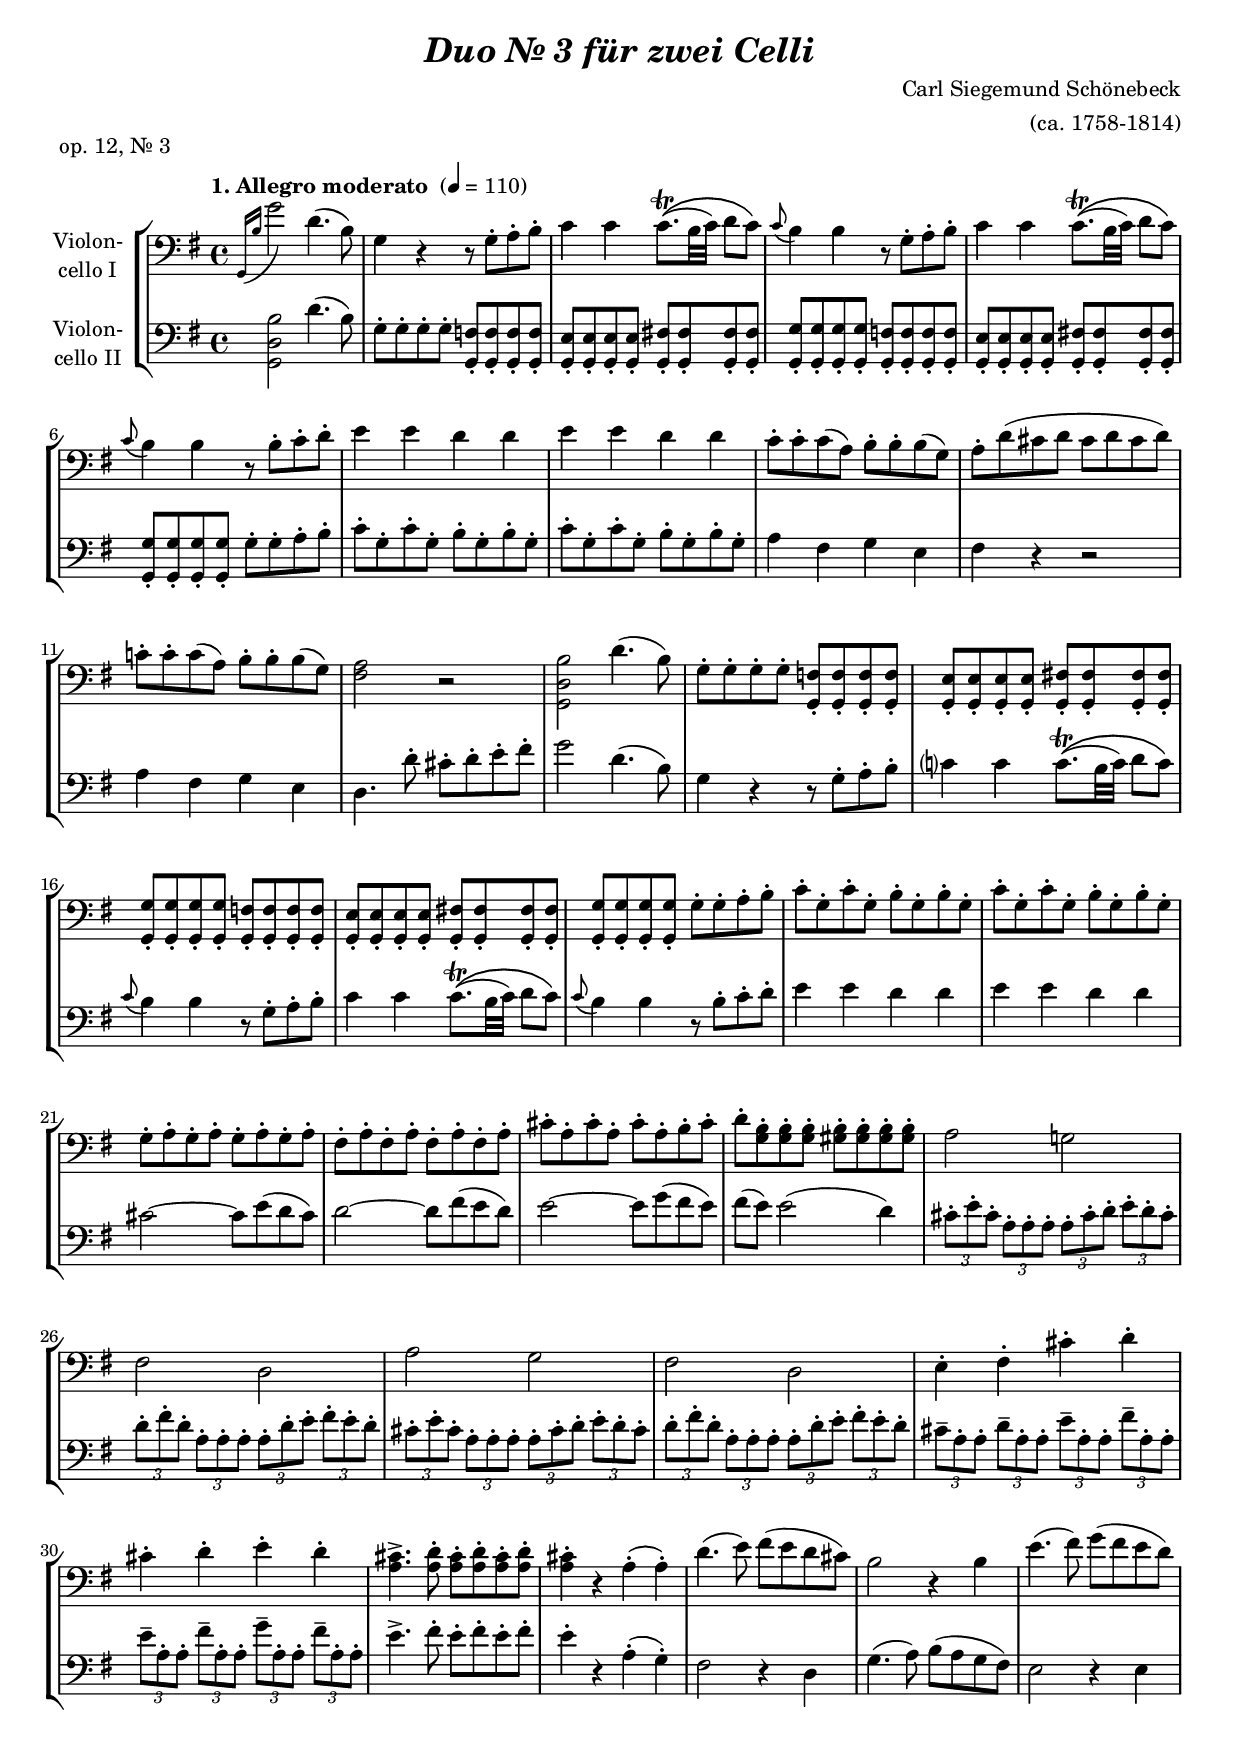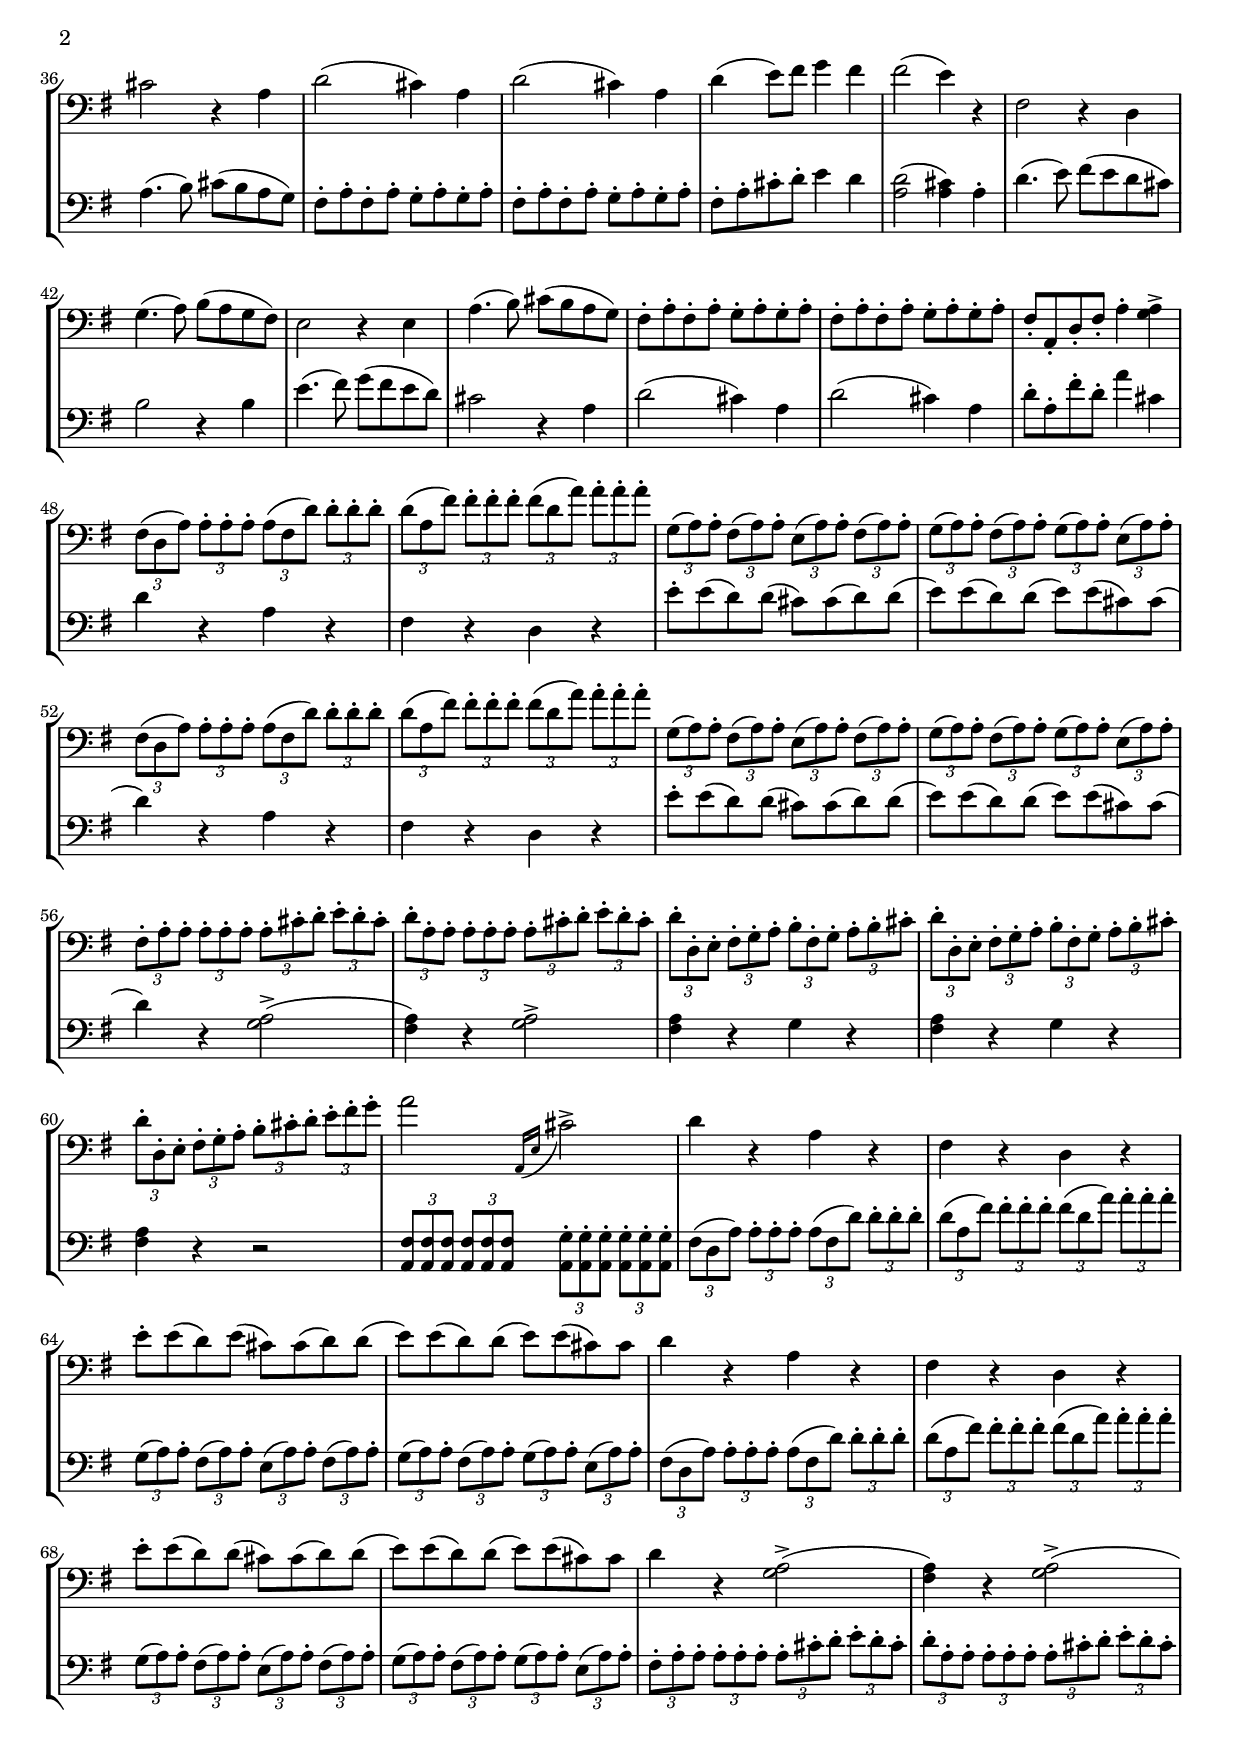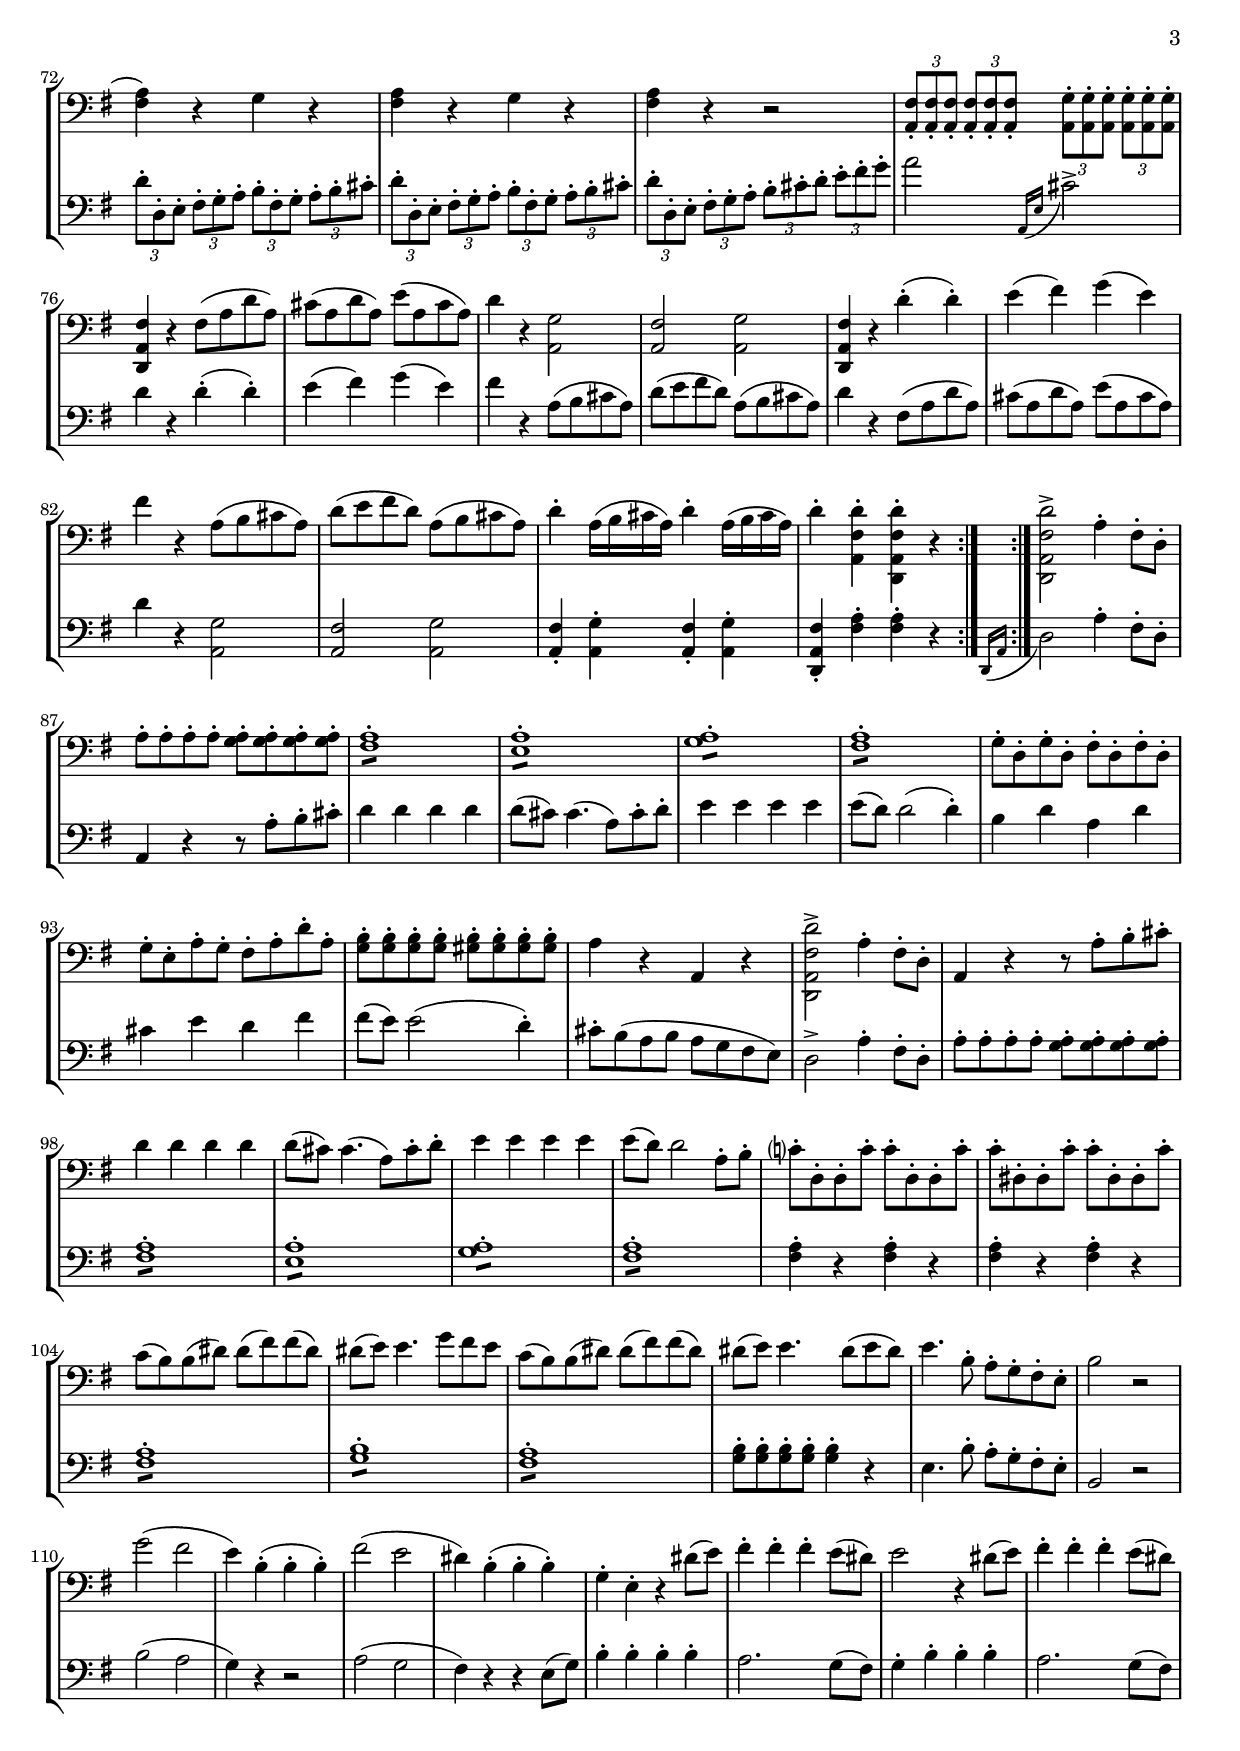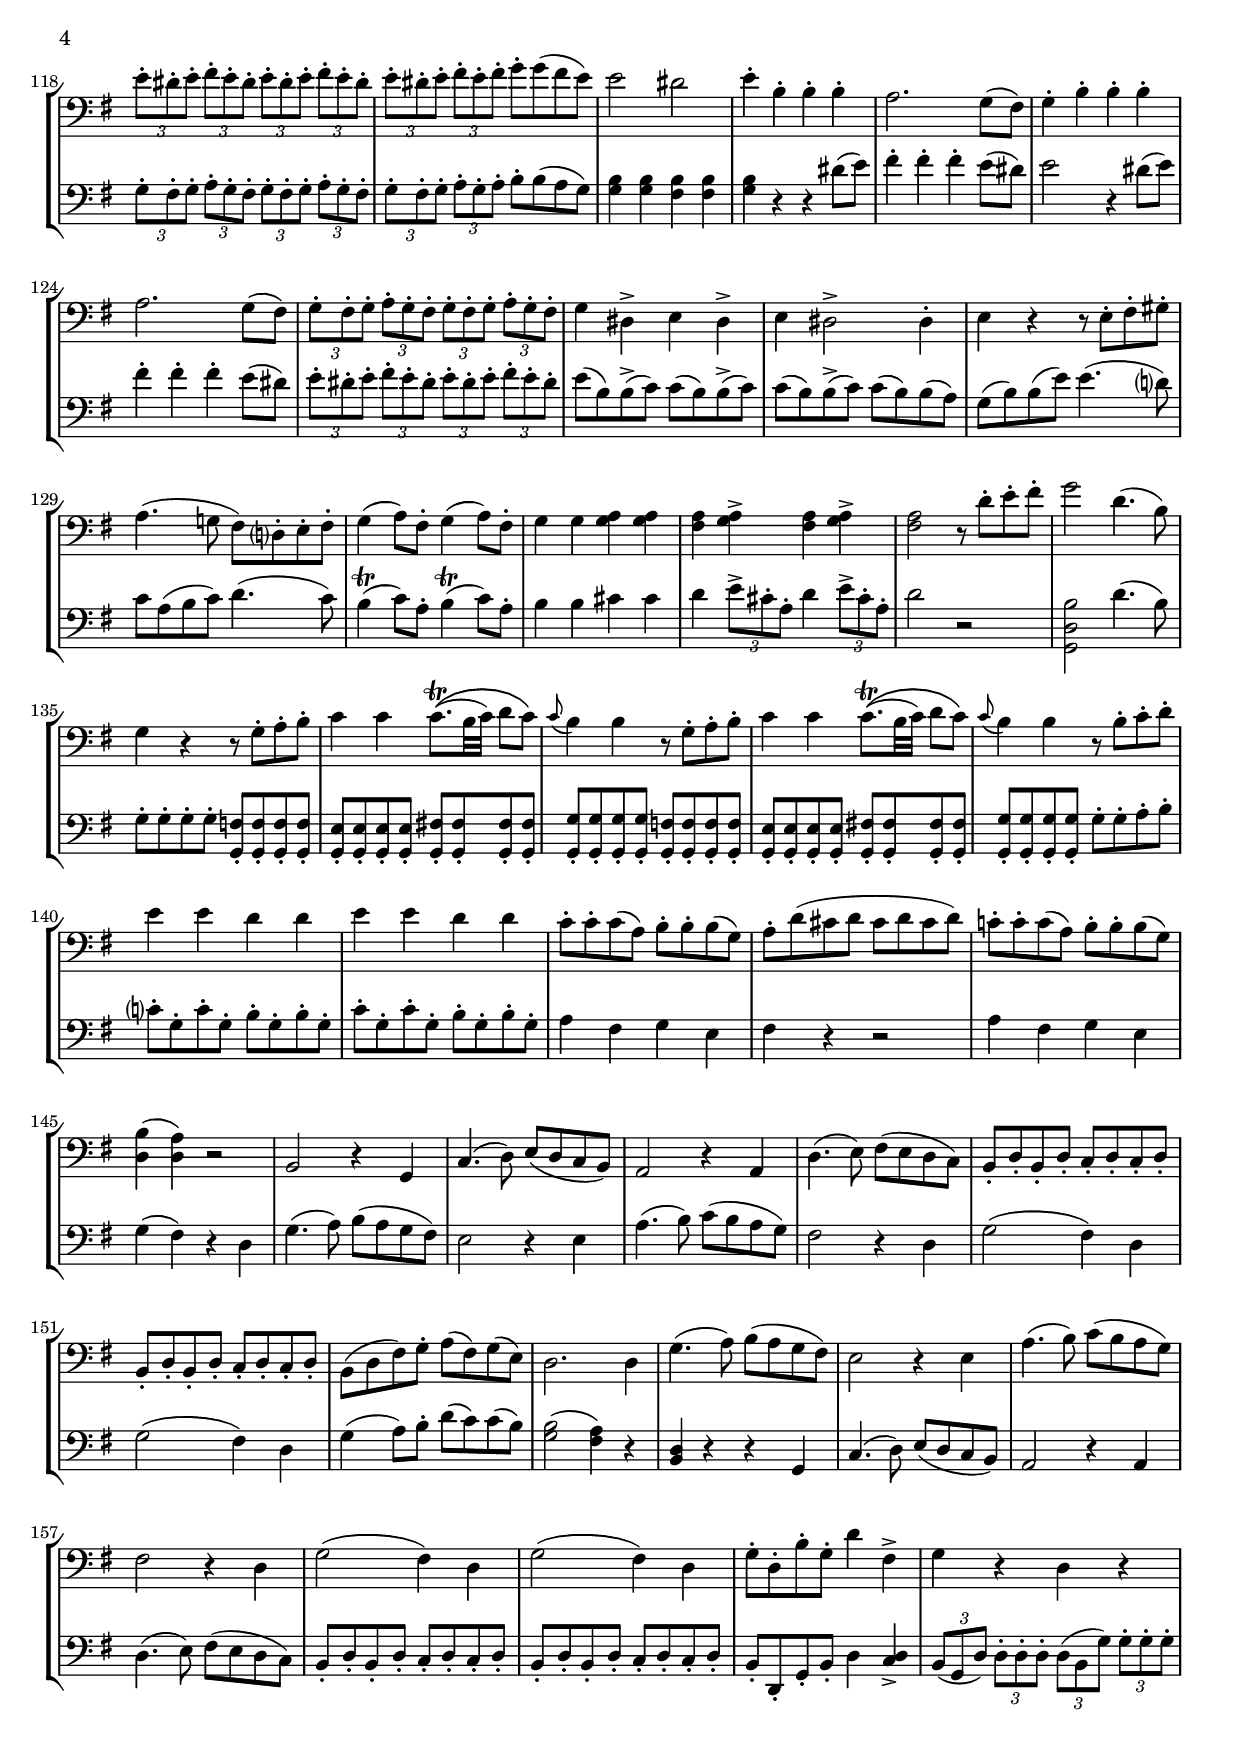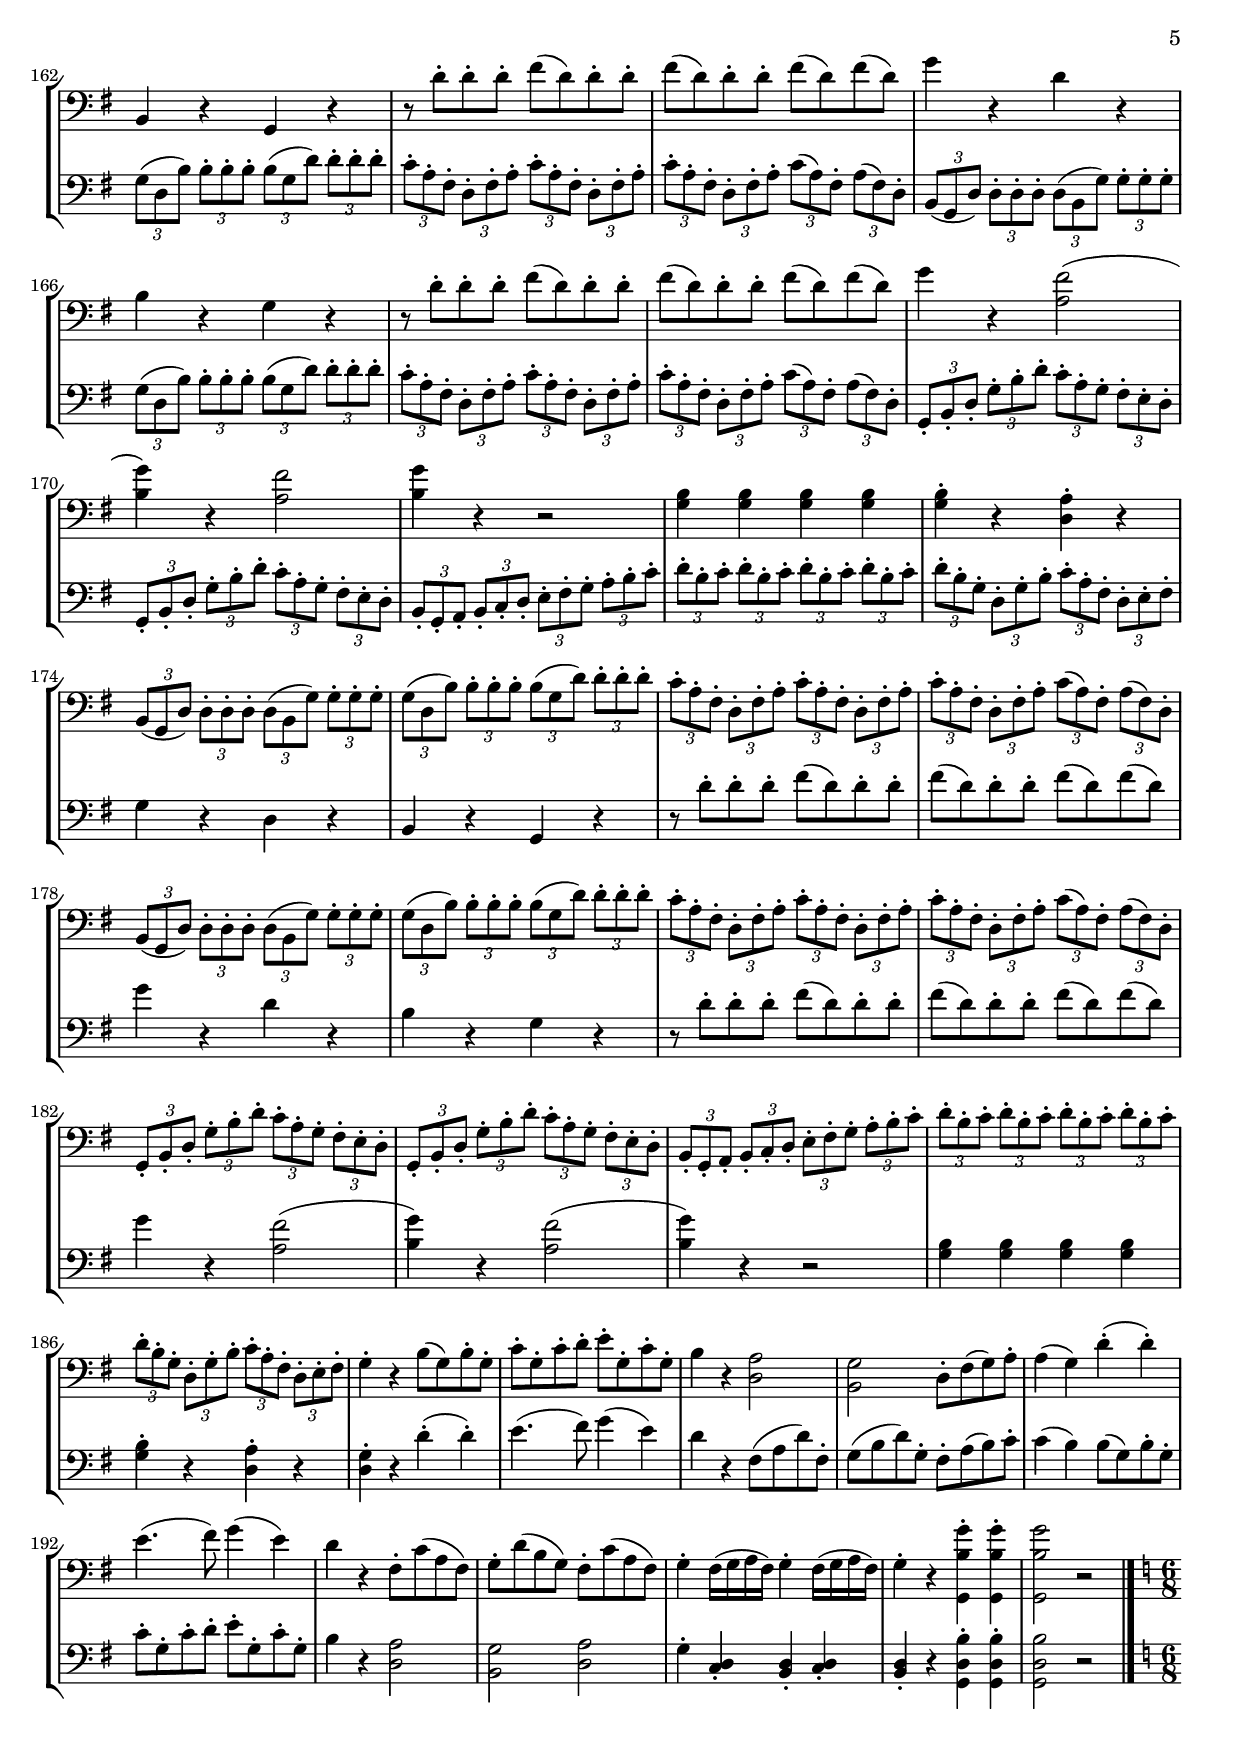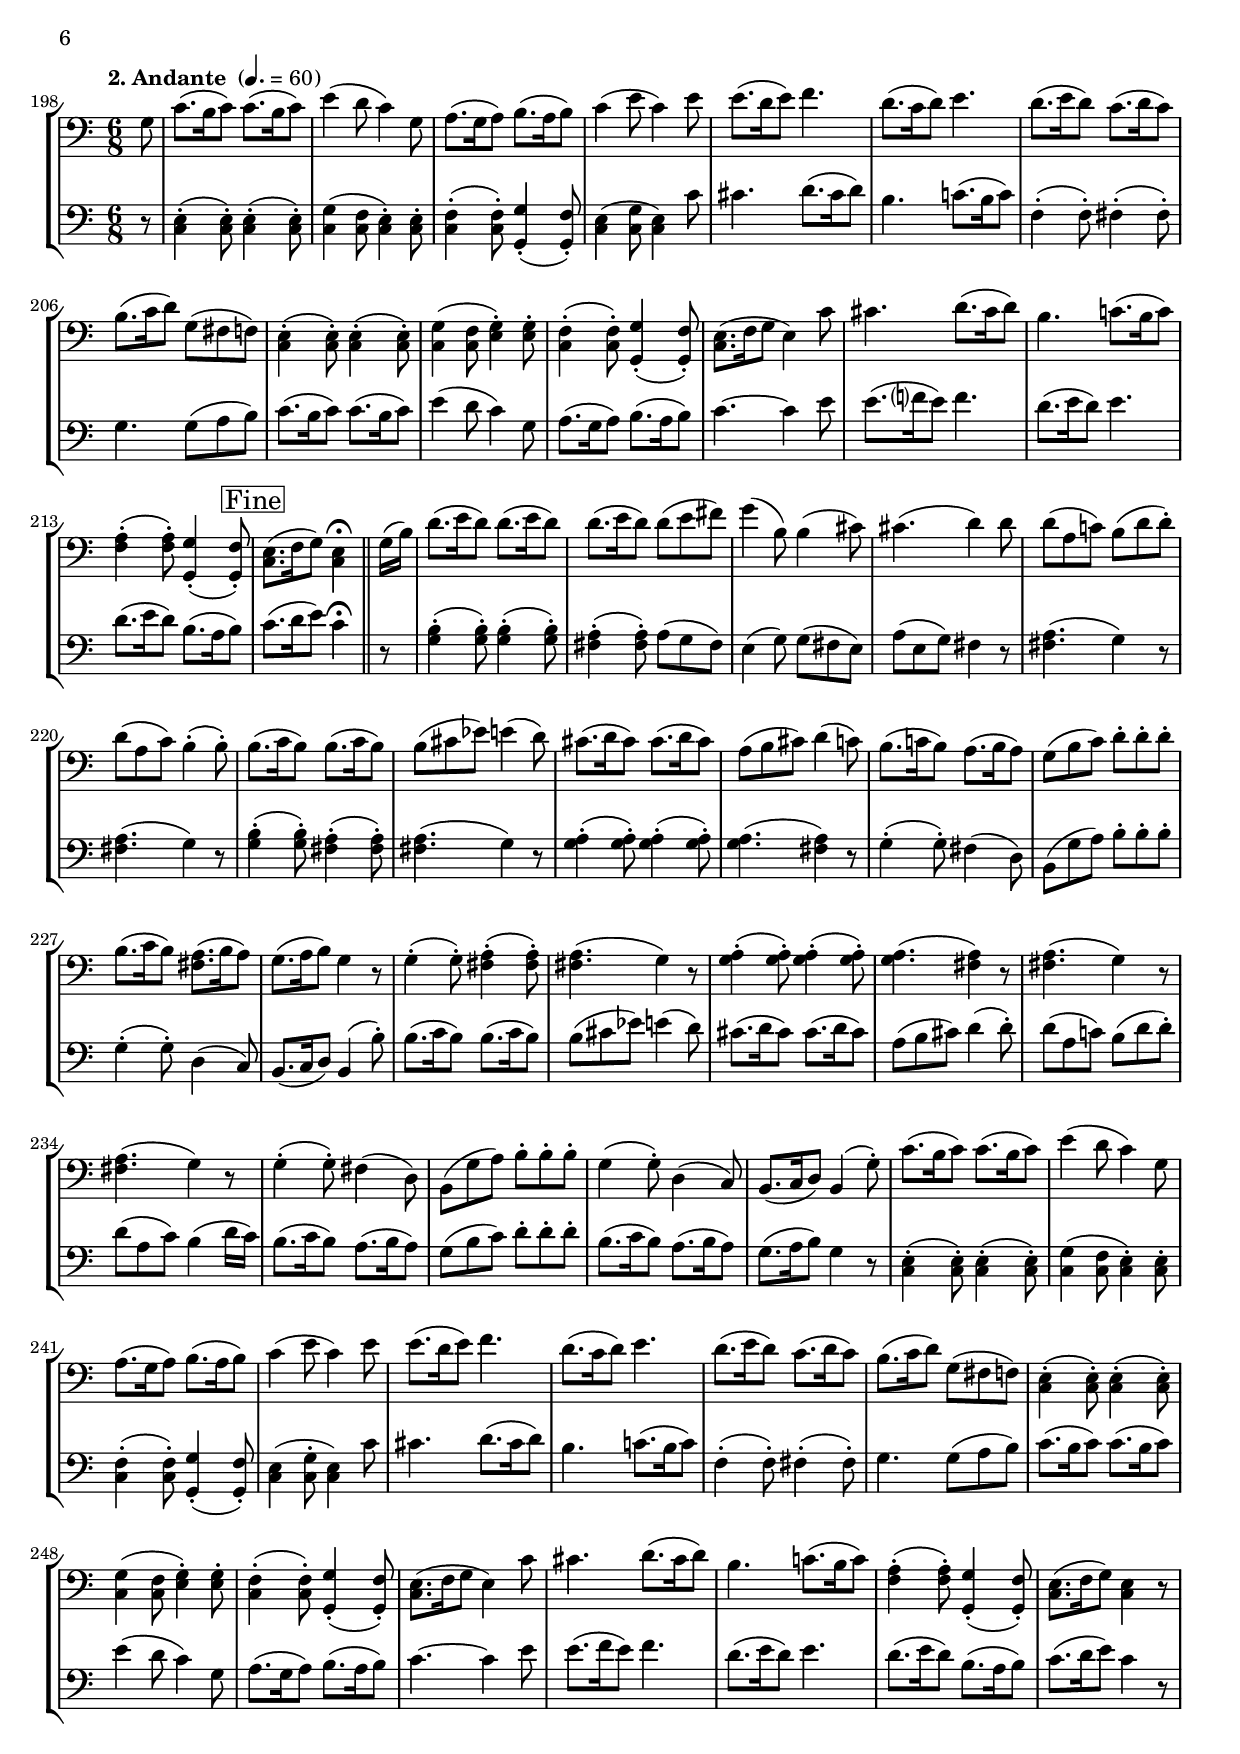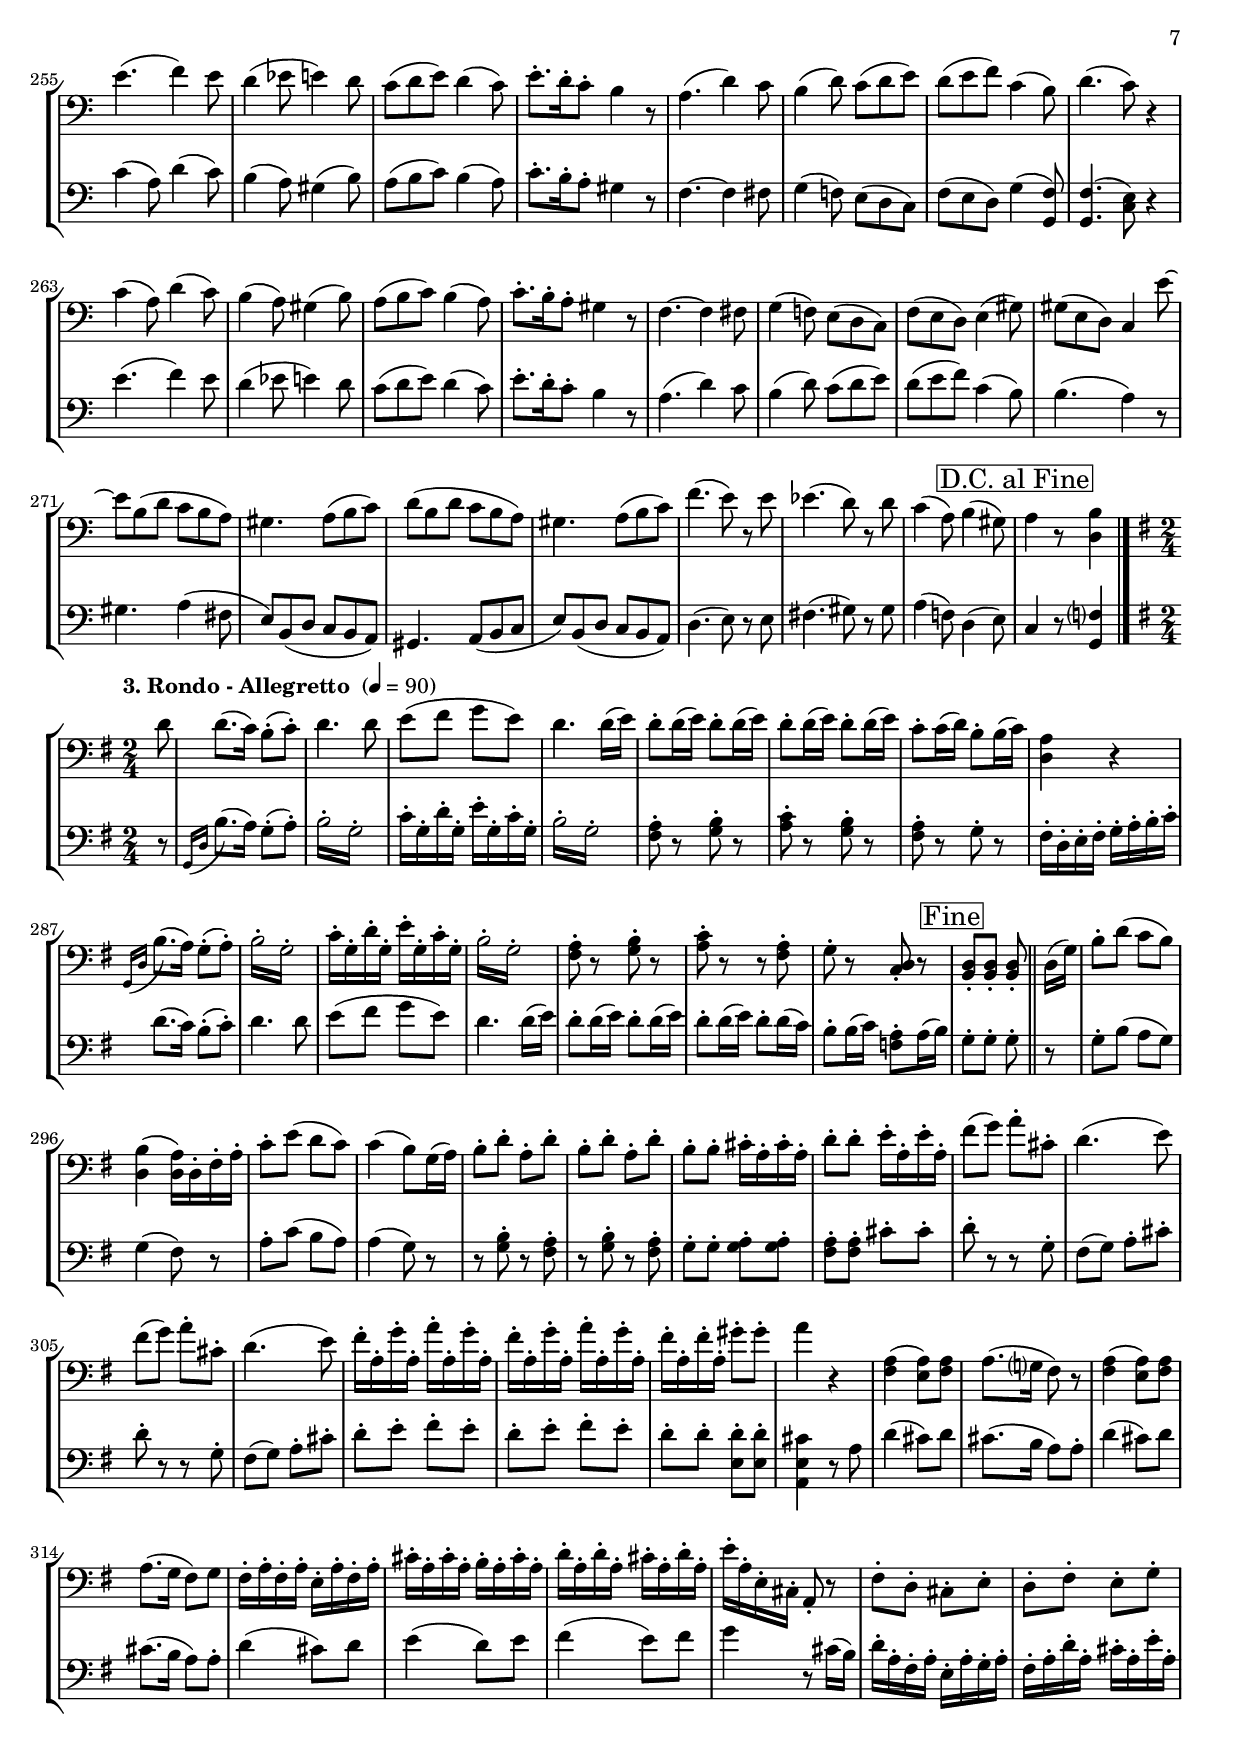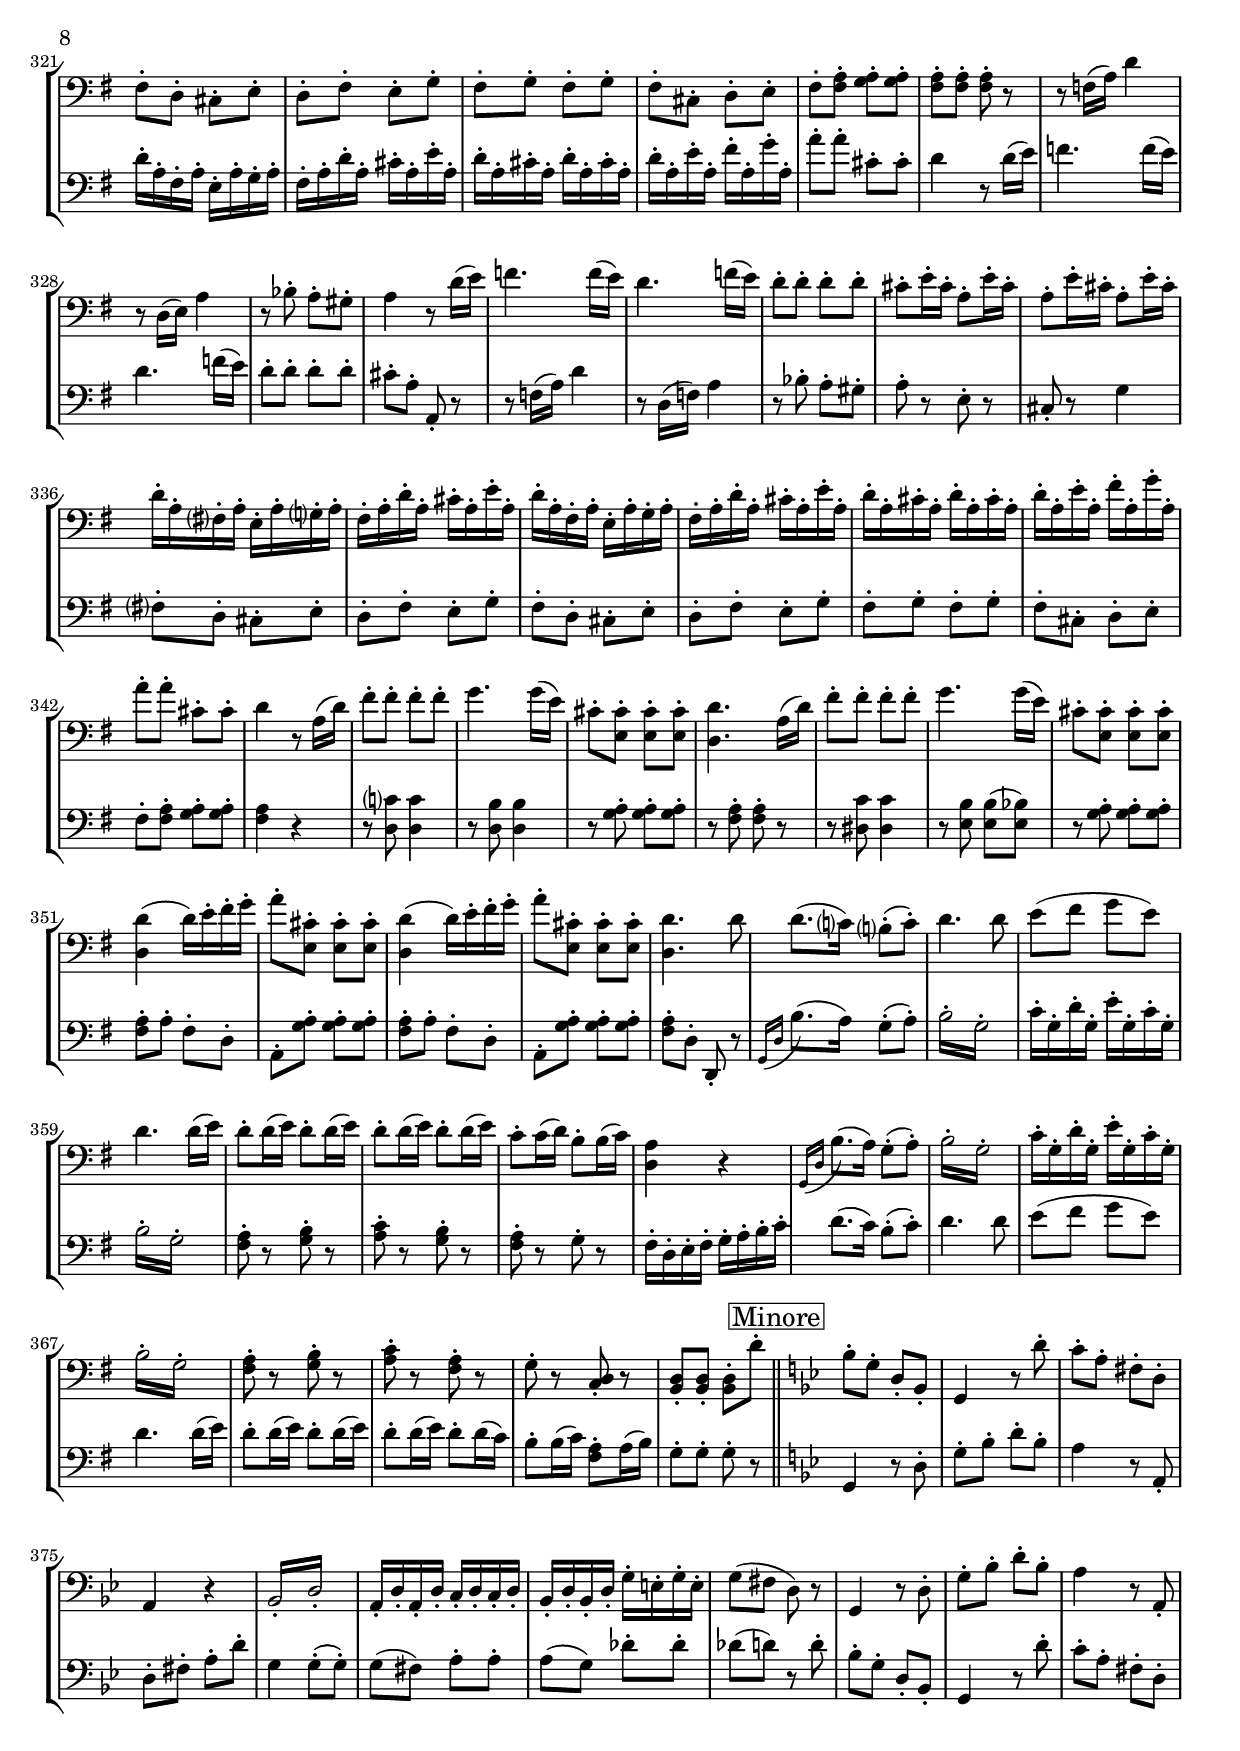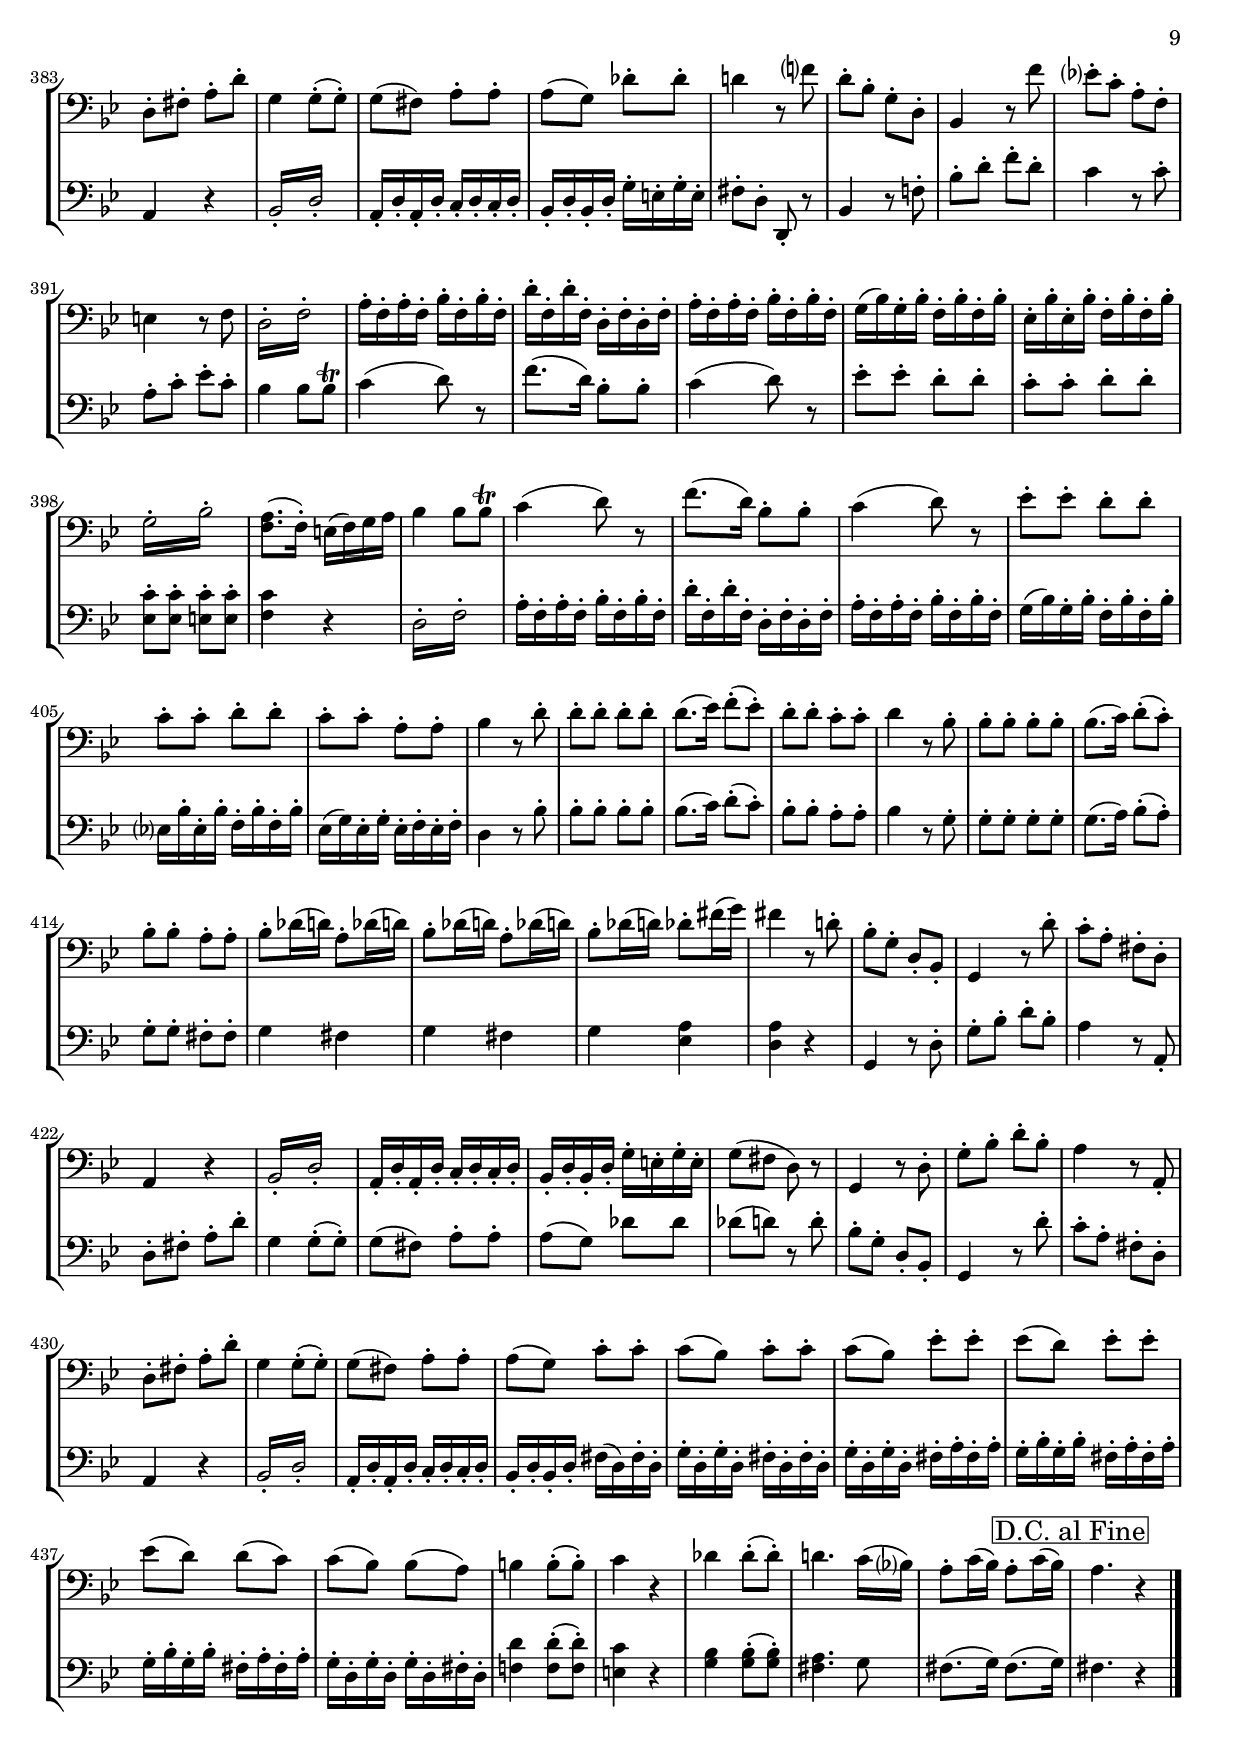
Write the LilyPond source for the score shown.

\version "2.18.2"
\include "deutsch.ly"
  
#(set-global-staff-size 18.7)

\header {
  title     = \markup \bold \italic "Duo Nr. 3 für zwei Celli"
  composer  = "Carl Siegemund Schönebeck"
  arranger  = "(ca. 1758-1814)"
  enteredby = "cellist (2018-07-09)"
  piece     = "op. 12, Nr. 3"
}

voiceconsts = {
  \key g \major
  \clef "bass"
 %\numericTimeSignature
  \compressFullBarRests
}

micl = "clarinet"
mifl = "flute"
miob = "oboe"
mifh = "french horn"
misx = "tenor sax"
mist = "string ensemble 1"
miba = "cello"

introa = {            \tempo "1. Allegro moderato "  4=110 \time 4/4 }
introb = { \pageBreak \tempo "2. Andante " 4.=60  \time 6/8 \key c \major \partial 8 }
introc = { \break     \tempo "3. Rondo - Allegretto " 4=90 \time 2/4 \key g \major \partial 8 }
minore = { \bar "||" \mark \markup \box "Minore" \key g \minor }

dcaf = \mark \markup \box "D.C. al Fine"
dolc = \markup \italic "dolce"
fine = \mark \markup \box "Fine"

va = \relative c {
  \voiceconsts
  
  \introa
  \repeat volta 2 {
    \appoggiatura { g16 h' } g'2 d4.( h8)
    g4 r r8 g-. a-. h-.
    c4 c c8.\((\trill h32 c) d8 c\)
    \appoggiatura c h4 h r8 g-. a-. h-.
    c4 c c8.\((\trill h32 c) d8 c\)
    \appoggiatura c h4 h r8 h-. c-. d-.
    e4 e d d
    
    e e d d
    c8-. c-. c( a) h-. h-. h( g)
    a-. d( cis d cis d cis d)
    c!-. c-. c( a) h-. h-. h( g)
    <fis a>2 r
    <g, d' h'> d''4.( h8)
    g-. g-. g-. g-. <g, f'>-. <g f'>-. <g f'>-. <g f'>-.

    <g e'>-. <g e'>-. <g e'>-. <g e'>-. <g fis'!>-. <g fis'>-. <g fis'>-. <g fis'>-.
    <g g'>-. <g g'>-. <g g'>-. <g g'>-. <g f'>-. <g f'>-. <g f'>-. <g f'>-.
    <g e'>-. <g e'>-. <g e'>-. <g e'>-. <g fis'!>-. <g fis'>-. <g fis'>-. <g fis'>-.
    <g g'>-. <g g'>-. <g g'>-. <g g'>-. g'-. g-. a-. h-.
    c-. g-. c-. g-. h-. g-. h-. g-.    
    c-. g-. c-. g-. h-. g-. h-. g-.
    
    g-. a-. g-. a-. g-. a-. g-. a-.
    fis-. a-. fis-. a-. fis-. a-. fis-. a-.
    cis-. a-. cis-. a-. cis-. a-. h-. cis-.
    d-. <g, h>-. <g h>-. <g h>-. <gis h>-. <gis h>-. <gis h>-. <gis h>-.
    a2 g!
    fis d
    a' g
    fis d

    e4-. fis-. cis'-. d-.
    cis-. d-. e-. d-.
    <a cis>4.-> <a d>8-. <a cis>-. <a d>-. <a cis>-. <a d>-.
    <a cis>4-. r a(-. a)-.
    d4.( e8) fis( e d cis)
    h2 r4 h
    e4.( fis8) g( fis e d)
    cis2 r4 a

    d2( cis4) a
    d2( cis4) a
    d( e8) fis g4 fis
    fis2( e4) r
    fis,2 r4 d
    g4.( a8) h( a g fis)
    e2 r4 e
    a4.( h8) cis( h a g)
    fis-. a-. fis-. a-. g-. a-. g-. a-.

    fis-. a-. fis-. a-. g-. a-. g-. a-.
    fis-. a,-. d-. fis-. a4-. <g a>->
    \tuplet 3/2 4 {
      fis8( d a') a-. a-. a-. a( fis d') d-. d-. d-.
      d( a fis') fis-. fis-. fis-. fis( d a') a-. a-. a-.

      g,( a) a-. fis( a) a-. e( a) a-. fis( a) a-.
      g( a) a-. fis( a) a-. g( a) a-. e( a) a-.
      fis( d a') a-. a-. a-. a( fis d') d-. d-. d-.
      d( a fis') fis-. fis-. fis-. fis( d a') a-. a-. a-.
      
      g,( a) a-. fis( a) a-. e( a) a-. fis( a) a-.
      g( a) a-. fis( a) a-. g( a) a-. e( a) a-.      
      fis-. a-. a-. a-. a-. a-. a-. cis-. d-. e-. d-. cis-.
      d-. a-. a-. a-. a-. a-. a-. cis-. d-. e-. d-. cis-.

      d-. d,-. e-. fis-. g-. a-. h-. fis-. g-. a-. h-. cis-.
      d-. d,-. e-. fis-. g-. a-. h-. fis-. g-. a-. h-. cis-.
      d-. d,-. e-. fis-. g-. a-. h-. cis-. d-. e-. fis-. g-.
    }
    \grace s8 a2 \appoggiatura { a,,16 e' } cis'2->
    d4 r a r

    fis r d r
    e'8-. e( d) e( cis) cis( d) d(
    e) e( d) d( e) e( cis) cis
    d4 r a r
    fis r d r
    e'8-. e( d) d( cis) cis( d) d(

    e) e( d) d( e) e( cis) cis
    d4 r <g, a>2(->
    <fis a>4) r <g a>2(->
    <fis a>4) r g r
    <fis a> r g r
    <fis a> r r2
    \tuplet 3/2 4 {
      <a, fis'>8-. <a fis'>-. <a fis'>-. <a fis'>-. <a fis'>-. <a fis'>-. <a g'>-. <a g'>-. <a g'>-. <a g'>-. <a g'>-. <a g'>-.
    }
    <d, a' fis'>4 r fis'8( a d a)

    cis( a d a) e'( a, cis a)
    d4 r <a, g'>2
    <a fis'> <a g'>
    <d, a' fis'>4 r d''(-. d)-.
    e( fis) g( e)
    fis r a,8( h cis a)
    d( e fis d) a( h cis a)

    d4-. a16( h cis a) d4-. a16( h cis a)
    d4-. <a, fis' d'>-. <d, a' fis' d'>-. r
  }
  <d a' fis' d'>2-> a''4-. fis8-. d-.
  a'-. a-. a-. a-. <g a>-. <g a>-. <g a>-. <g a>-.
  \repeat tremolo 8 { <fis a>-. }
  \repeat tremolo 8 { <e a>-. }
  
  \repeat tremolo 8 { <g a>-. }
  \repeat tremolo 8 { <fis a>-. }
  g-. d-. g-. d-. fis-. d-. fis-. d-.
  g-. e-. a-. g-. fis-. a-. d-. a-.
  <g h>-. <g h>-. <g h>-. <g h>-. <gis h>-. <gis h>-. <gis h>-. <gis h>-.
  a4 r a, r

  <d, a' fis' d'>2-> a''4-. fis8-. d-.
  a4 r r8 a'-. h-. cis-.
  d4 d d d
  d8( cis) cis4.( a8) cis-. d-.
  e4 e e e
  e8( d) d2 a8-. h-.
  c?-. d,-. d-. c'-. c-. d,-. d-. c'-.

  c-. dis,-. dis-. c'-. c-. dis,-. dis-. c'-.
  c( h) h( dis) dis( fis) fis( dis)
  dis( e) e4. g8 fis e
  c( h) h( dis) dis( fis) fis( dis)
  dis( e) e4. dis8( e dis)

  e4. h8-. a-. g-. fis-. e-.
  h'2 r
  g'( fis
  e4) h(-. h-. h)-.
  fis'2( e
  dis4) h(-. h-. h)-.
  g-. e-. r dis'8( e)
  fis4-. fis-. fis-. e8( dis)
  e2 r4 dis8( e)

  fis4-. fis-. fis-. e8( dis)
  \tuplet 3/2 4 {
    e-. dis-. e-. fis-. e-. dis-. e-. dis-. e-. fis-. e-. dis-.
    e-. dis-. e-. fis-. e-. fis-.
  } g-. g( fis e)
  e2 dis
  e4-. h-. h-. h-.
  a2. g8( fis)

  g4-. h-. h-. h-.
  a2. g8( fis)
  \tuplet 3/2 4 { g-. fis-. g-. a-. g-. fis-. g-. fis-. g-. a-. g-. fis-. }
  g4 dis-> e dis->
  e dis2-> dis4-.
  e r r8 e-. fis-. gis-.
  a4.( g!8 fis) d?-. e-. fis-.
  g4( a8) fis-. g4( a8) fis-.

  g4 g <g a> <g a>
  <fis a> <g a>-> <fis a> <g a>->
  <fis a>2 r8 d'-. e-. fis-.
  g2 d4.( h8)
  g4 r r8 g-. a-. h-.
  c4 c c8.\((\trill h32 c) d8 c\)
  \appoggiatura c h4 h r8 g-. a-. h-.

  c4 c c8.\((\trill h32 c) d8 c\)
  \appoggiatura c h4 h r8 h-. c-. d-.
  e4 e d d
  e e d d
  c8-. c-. c( a) h-. h-. h( g)
  a-. d( cis d cis d cis d)

  c!-. c-. c( a) h-. h-. h( g)
  <d h'>4( <d a'>) r2
  h r4 g
  c4.( d8) e( d c h)
  a2 r4 a
  d4.( e8) fis( e d c)
  h-. d-. h-. d-. c-. d-. c-. d-.
  h-. d-. h-. d-. c-. d-. c-. d-.

  h( d fis) g-. a( fis) g( e)
  d2. d4
  g4.( a8) h( a g fis)
  e2 r4 e
  a4.( h8) c( h a g)
  fis2 r4 d
  g2( fis4) d
  g2( fis4) d
  g8-. d-. h'-. g-. d'4 fis,->

  g r d r
  h r g r
  r8 d''-. d-. d-. fis( d) d-. d-.
  fis( d) d-. d-. fis( d) fis( d)
  g4 r d r
  h r g r
  r8 d'-. d-. d-. fis( d) d-. d-.
  
  fis( d) d-. d-. fis( d) fis( d)
  g4 r <a, fis'>2(
  <h g'>4) r <a fis'>2
  <h g'>4 r r2
  <g h>4 <g h> <g h> <g h>
  <g h>-. r <d a'>-. r
  \tuplet 3/2 4 {
    h8( g d') d-. d-. d-. d( h g') g-. g-. g-.

    g( d h') h-. h-. h-. h( g d') d-. d-. d-.
    c-. a-. fis-. d-. fis-. a-. c-. a-. fis-. d-. fis-. a-.
    c-. a-. fis-. d-. fis-. a-. c( a) fis-. a( fis) d-.
    h( g d') d-. d-. d-. d( h g') g-. g-. g-.

    g( d h') h-. h-. h-. h( g d') d-. d-. d-.
    c-. a-. fis-. d-. fis-. a-. c-. a-. fis-. d-. fis-. a-.
    c-. a-. fis-. d-. fis-. a-. c( a) fis-. a( fis) d-.
    g,-. h-. d-. g-. h-. d-. c-. a-. g-. fis-. e-. d-.

    g,-. h-. d-. g-. h-. d-. c-. a-. g-. fis-. e-. d-.
    h-. g-. a-. h-. c-. d-. e-. fis-. g-. a-. h-. c-.
    d-. h-. c-. d-. h-. c-. d-. h-. c-. d-. h-. c-.
    d-. h-. g-. d-. g-. h-. c-. a-. fis-. d-. e-. fis-.
  }

  g4-. r h8( g) h-. g-.
  c-. g-. c-. d-. e-. g,-. c-. g-.
  h4 r <d, a'>2
  <h g'> d8-. fis( g) a-.
  a4( g) d'(-. d)-.
  e4.( fis8) g4( e)
  d r fis,8-. c'( a fis)
  g-. d'( h g) fis-. c'( a fis)

  g4-. fis16( g a fis) g4-. fis16( g a fis)
  g4-. r <g, h' g'>-. <g h' g'>-.
  <g h' g'>2 r \bar "|."

  \introb
  g'8
  c8.( h16 c8) c8.( h16 c8)
  e4( d8 c4) g8
  a8.( g16 a8) h8.( a16 h8)
  c4( e8 c4) e8
  e8.( d16 e8) f4.
  d8.( c16 d8) e4.
  
  d8.( e16 d8) c8.( d16 c8)
  h8.( c16 d8) g,( fis f)
  <c e>4(-. <c e>8)-. <c e>4(-. <c e>8)-.
  <c g'>4( <c f>8 <e g>4)-. <e g>8-.
  <c f>4(-. <c f>8)-. <g g'>4(-. <g f'>8)-.
  <c e>8.( f16 g8 e4) c'8
  cis4. d8.( cis16 d8)  
  h4. c!8.( h16 c8)
  
  <f, a>4(-. <f a>8)-. <g, g'>4(-. <g f'>8)-. \fine
  <c e>8.( f16 g8) <c, e>4\fermata \bar "||"
  g'16( h)
  d8.( e16 d8)  d8.( e16 d8)
  d8.( e16 d8) d( e fis)
  g4( h,8) h4( cis8)
  cis4.( d4) d8
  d( a c!) h( d d)-.

  d( a c) h4(-. h8)-.
  h8.( c16 h8) h8.( c16 h8)
  h( cis es) e4( d8)
  cis8.( d16 cis8) cis8.( d16 cis8)
  a( h cis) d4( c8)
  h8.( c!16 h8) a8.( h16 a8)
  g( h c) d-. d-. d-.

  h8.( c16 h8) <fis a>8.( h16 a8)
  g8.( a16 h8) g4 r8
  g4(-. g8)-. <fis a>4(-. <fis a>8)-.
  <fis a>4.( g4) r8
  <g a>4(-. <g a>8)-. <g a>4(-. <g a>8)-.
  <g a>4.( <fis a>4) r8
  <fis a>4.( g4) r8
  <fis a>4.( g4) r8
  g4(-. g8)-. fis4( d8)

  h( g' a) h-. h-. h-.
  g4( g8)-. d4( c8)
  h8.( c16 d8) h4( g'8)-.
  c8.( h16 c8) c8.( h16 c8)
  e4( d8 c4) g8
  a8.( g16 a8) h8.( a16 h8)
  c4( e8 c4) e8
  e8.( d16 e8) f4.

  d8.( c16 d8) e4.
  d8.( e16 d8) c8.( d16 c8)
  h8.( c16 d8) g,( fis f)
  <c e>4(-. <c e>8)-. <c e>4(-. <c e>8)-.
  <c g'>4( <c f>8 <e g>4)-. <e g>8-.
  <c f>4(-. <c f>8)-. <g g'>4(-. <g f'>8)-.
  <c e>8.( f16 g8 e4) c'8
  cis4. d8.( cis16 d8)

  h4. c!8.( h16 c8)
  <f, a>4(-. <f a>8)-. <g, g'>4(-. <g f'>8)-.
  <c e>8.( f16 g8) <c, e>4 r8
  e'4.( f4) e8
  d4( es8 e4) d8
  c( d e) d4( c8)
  e8.-. d16-. c8-. h4 r8
  a4.( d4) c8

  h4( d8) c( d e)
  d( e f) c4( h8)
  d4.( c8) r4
  c( a8) d4( c8)
  h4( a8) gis4( h8)
  a( h c) h4( a8)
  c8.-. h16-. a8-. gis4 r8
  f4.~ f4 fis8

  g4( f!8) e( d c)
  f( e d) e4( gis8)
  gis( e d) c4 e'8~
  e h( d c h a)
  gis4. a8( h c)
  d( h d c h a)
  gis4. a8( h c)
  f4.( e8) r e
  es4.( d8) r d

  c4( a8) h4( gis8) \dcaf
  a4 r8 <d, h'>4 \bar "|."

  \introc
  d'8
  d8.( c16) h8(-. c)-.
  d4. d8
  e( fis g e)
  d4. d16( e)
  d8-. d16( e) d8-. d16( e)
  d8-. d16( e) d8-. d16( e)
  c8-. c16( d) h8-. h16( c)
  <d, a'>4 r
  
  \appoggiatura { g,16 d' } h'8.( a16) g8(-. a)-.
  \repeat tremolo 4 { h16-. g-. }
  c-. g-. d'-. g,-. e'-. g,-. c-. g-.
  \repeat tremolo 4 { h-. g-. }
  <fis a>8-. r <g h>-. r
  <a c>-. r r <fis a>-.
  g-. r <c, d>-. r \fine
  <h d>-. <h d>-. <h d>-. \bar "||"

  d16( g)
  h8-. d( c h)
  <d, h'>4( <d a'>16) d-. fis-. a-.
  c8-. e( d c)
  c4( h8) g16( a)
  h8-. d-. a-. d-.
  h-. d-. a-. d-.
  h-. h-. cis16-. a-. cis-. a-.
  d8-. d-. e16-. a,-. e'-. a,-.

  fis'8( g) a-. cis,-.
  d4.( e8)
  fis( g) a-. cis,-.
  d4.( e8)
  fis16-. a,-. g'-. a,-. a'-. a,-. g'-. a,-.
  fis'-. a,-. g'-. a,-. a'-. a,-. g'-. a,-.
  fis'-. a,-. fis'-. a,-. gis'8-. gis-.
  a4 r
  <fis, a>4( <e a>8) <fis a>

  a8.( g?16 fis8) r
  <fis a>4( <e a>8) <fis a>
  a8.( g16 fis8) g
  fis16-. a-. fis-. a-. e-. a-. fis-. a-.
  cis-. a-. cis-. a-. h-. a-. cis-. a-.
  d-. a-. d-. a-. cis-. a-. d-. a-.
  e'-. a,-. e-. cis-. a8-. r

  fis'-. d-. cis-. e-.
  d-. fis-. e-. g-.
  fis-. d-. cis-. e-.
  d-. fis-. e-. g-.
  fis-. g-. fis-. g-.
  fis-. cis-. d-. e-.
  fis-. <fis a>-. <g a>-. <g a>-.
  <fis a>-. <fis a>-. <fis a>-. r
  r f16( a) d4

  r8 d,16( e) a4
  r8 b-. a-. gis-.
  a4 r8 d16( e)
  f4. f16( e)
  d4. f16( e)
  d8-. d-. d-. d-.
  cis-. e16-. cis-. a8-. e'16-. cis-.
  a8-. e'16-. cis-. a8-. e'16-. cis-.

  d-. a-. fis?-. a-. e-. a-. g?-. a-.
  fis-. a-. d-. a-. cis-. a-. e'-. a,-.
  d-. a-. fis-. a-. e-. a-. g-. a-.
  fis-. a-. d-. a-. cis-. a-. e'-. a,-.
  d-. a-. cis-. a-. d-. a-. cis-. a-.
  d-. a-. e'-. a,-. fis'-. a,-. g'-. a,-.

  a'8-. a-. cis,-. cis-.
  d4 r8 a16( d)
  fis8-. fis-. fis-. fis-.
  g4. g16( e)
  cis8-. <e, cis'>-. <e cis'>-. <e cis'>-.
  <d d'>4. a'16( d)
  fis8-. fis-. fis-. fis-.
  g4. g16( e)
  cis8-. <e, cis'>-. <e cis'>-. <e cis'>-.

  <d d'>4( d'16) e-. fis-. g-.
  a8-. <e, cis'>-. <e cis'>-. <e cis'>-.
  <d d'>4( d'16) e-. fis-. g-.
  a8-. <e, cis'>-. <e cis'>-. <e cis'>-.
  <d d'>4. d'8
  d8.( c?16) h?8(-. c)-.
  d4. d8
  e( fis g e)

  d4. d16( e)
  d8-. d16( e) d8-. d16( e)
  d8-. d16( e) d8-. d16( e)
  c8-. c16( d) h8-. h16( c)
  <d, a'>4 r
  \appoggiatura { g,16 d' } h'8.( a16) g8(-. a)-.
  \repeat tremolo 4 { h16-. g-. }

  c-. g-. d'-. g,-. e'-. g,-. c-. g-.
  \repeat tremolo 4 { h-. g-. }
  <fis a>8-. r <g h>-. r
  <a c>-. r <fis a>-. r
  g-. r  <c, d>-. r
  <h d>-. <h d>-. <h d>-. d'-. \minore
  b-. g-. d-. b-.
  g4 r8 d''-.

  c-. a-. fis-. d-.
  a4 r
  \repeat tremolo 4 { b16-. d-. }
  a-. d-. a-. d-. c-. d-. c-. d-.
  b-. d-. b-. d-. g-. e-. g-. e-.
  g8( fis d) r
  g,4 r8 d'-.
  g-. b-. d-. b-.

  a4 r8 a,-.
  d-. fis-. a-. d-.
  g,4 g8(-. g)-.
  g( fis) a-. a-.
  a( g) des'-. des-.
  d!4 r8 f?
  d-. b-. g-. d-.
  b4 r8 f''
  es?-. c-. a-. f-.
  e4 r8 f

  \repeat tremolo 4 { d16-. f-. }
  a-. f-. a-. f-. b-. f-. b-. f-.
  d'-. f,-. d'-. f,-. d-. f-. d-. f-.
  a-. f-. a-. f-. b-. f-. b-. f-.
  g( b) g-. b-. f-. b-. f-. b-.
  es,-. b'-. es,-. b'-. f-. b-. f-. b-.

  \repeat tremolo 4 { g-. b-. }
  <f a>8.( f16)-. e( f) g a
  b4 b8 b\trill
  c4( d8) r
  f8.( d16) b8-. b-.
  c4( d8) r
  es-. es-. d-. d-.
  c-. c-. d-. d-.
  c-. c-. a-. a-.

  b4 r8 d-.
  d-. d-. d-. d-.
  d8.( es16) f8(-. es)-.
  d-. d-. c-. c-.
  d4 r8 b-.
  b-. b-. b-. b-.
  b8.( c16) d8(-. c)-.
  b-. b-. a-. a-.
  b-. des16( d) a8-. des16( d)

  b8-. des16( d) a8-. des16( d)
  b8-. des16( d) des8-. fis16( g)
  fis4 r8 d!-.
  b-. g-. d-. b-.
  g4 r8 d''-.
  c-. a-. fis-. d-.
  a4 r
  \repeat tremolo 4 { b16-. d-. }

  a-. d-. a-. d-. c-. d-. c-. d-.
  b-. d-. b-. d-. g-. e-. g-. e-.
  g8( fis d) r
  g,4 r8 d'-.
  g-. b-. d-. b-.
  a4 r8 a,-.
  d-. fis-. a-. d-.
  g,4 g8(-. g)-.
  g( fis) a-. a-.

  a( g) c-. c-.
  c( b) c-. c-.
  c( b) es-. es-.
  es(d) es-. es-.
  es( d) d( c)
  c( b) b( a)
  h4 h8(-. h)-.
  c4 r
  des des8(-. des)-.
  d!4. c16( b?)

  a8-. c16( b) a8-. c16( b) \dcaf
  a4. r4 \bar "|."
}

vb = \relative c {
  \voiceconsts
  
  \introa
  \repeat volta 2 {
    \grace s8 <g d' h'>2 d''4.( h8)
    g-. g-. g-. g-. <g, f'>-. <g f'>-. <g f'>-. <g f'>-.
    <g e'>-. <g e'>-. <g e'>-. <g e'>-. <g fis'!>-. <g fis'>-. <g fis'>-. <g fis'>-.
    <g g'>-. <g g'>-. <g g'>-. <g g'>-. <g f'>-. <g f'>-. <g f'>-. <g f'>-.
    <g e'>-. <g e'>-. <g e'>-. <g e'>-. <g fis'!>-. <g fis'>-. <g fis'>-. <g fis'>-.
    <g g'>-. <g g'>-. <g g'>-. <g g'>-. g'-. g-. a-. h-.
    
    c-. g-. c-. g-. h-. g-. h-. g-.
    c-. g-. c-. g-. h-. g-. h-. g-.
    a4 fis g e
    fis r r2
    a4 fis g e
    d4. d'8-. cis-. d-. e-. fis-.
    g2 d4.( h8)
    g4 r r8 g-. a-. h-.

    c?4 c c8.\((\trill h32 c) d8 c\)
    \appoggiatura c h4 h r8 g-. a-. h-.
    c4 c c8.\((\trill h32 c) d8 c\)
    \appoggiatura c h4 h r8 h-. c-. d-.
    e4 e d d
    e e d d
    cis2~ cis8 e( d cis)
    
    d2~ d8 fis( e d)
    e2~ e8 g( fis e)
    fis( e) e2( d4)
    \tuplet 3/2 4 {
      cis8-. e-. cis-. a-. a-. a-. a-. cis-. d-. e-. d-. cis-.
      d-. fis-. d-. a-. a-. a-. a-. d-. e-. fis-. e-. d-.

      cis-. e-. cis-. a-. a-. a-. a-. cis-. d-. e-. d-. cis-.
      d-. fis-. d-. a-. a-. a-. a-. d-. e-. fis-. e-. d-.
      cis-- a-. a-. d-- a-. a-. e'-- a,-. a-. fis'-- a,-. a-.
      e'-- a,-. a-. fis'-- a,-. a-. g'-- a,-. a-. fis'-- a,-. a-.
    }
    e'4.-> fis8-. e-. fis-. e-. fis-.
    e4-. r a,(-. g)-.
    fis2 r4 d
    g4.( a8) h( a g fis)
    e2 r4 e
    a4.( h8) cis( h a g)
    fis-. a-. fis-. a-. g-. a-. g-. a-.
    fis-. a-. fis-. a-. g-. a-. g-. a-.

    fis-. a-. cis-. d-. e4 d
    <a d>2( <a cis>4) a-.
    d4.( e8) fis( e d cis)
    h2 r4 h
    e4.( fis8) g( fis e d)
    cis2 r4 a
    d2( cis4) a
    d2( cis4) a

    d8-. a-. fis'-. d-. a'4 cis,
    d r a r
    fis r d r
    e'8-. e( d) d( cis) cis( d) d(
    e) e( d) d( e) e( cis) cis(
    d4) r a r
    fis r d r

    e'8-. e( d) d( cis) cis( d) d(
    e) e( d) d( e) e( cis) cis(
    d4) r <g, a>2(->
    <fis a>4) r <g a>2->
    <fis a>4 r g r
    <fis a> r g r
    <fis a> r r2

    \tuplet 3/2 4 {
      <a, fis'>8 <a fis'> <a fis'> <a fis'> <a fis'> <a fis'> <a g'>-. <a g'>-. <a g'>-. <a g'>-. <a g'>-. <a g'>-.
      fis'( d a') a-. a-. a-. a( fis d') d-. d-. d-.
      d( a fis') fis-. fis-. fis-. fis( d a') a-. a-. a-.
      g,( a) a-. fis( a) a-. e( a) a-. fis( a) a-.

      g( a) a-. fis( a) a-. g( a) a-. e( a) a-.
      fis( d a') a-. a-. a-. a( fis d') d-. d-. d-.
      d( a fis') fis-. fis-. fis-. fis( d a') a-. a-. a-.
      g,( a) a-. fis( a) a-. e( a) a-. fis( a) a-.

      g( a) a-. fis( a) a-. g( a) a-. e( a) a-.
      fis-. a-. a-. a-. a-. a-. a-. cis-. d-. e-. d-. cis-.
      d-. a-. a-. a-. a-. a-. a-. cis-. d-. e-. d-. cis-.
      d-. d,-. e-. fis-. g-. a-. h-. fis-. g-. a-. h-. cis-.

      d-. d,-. e-. fis-. g-. a-. h-. fis-. g-. a-. h-. cis-.
      d-. d,-. e-. fis-. g-. a-. h-. cis-. d-. e-. fis-. g-.
    }
    a2 \appoggiatura { a,,16 e' } cis'2->
    d4 r d(-. d)-.
    e( fis) g( e)
    fis r a,8( h cis a)

    d( e fis d) a( h cis a)
    d4 r fis,8( a d a)
    cis( a d a) e'( a, cis a)
    d4 r <a, g'>2
    <a fis'> <a g'>
    <a fis'>4-. <a g'>-. <a fis'>-. <a g'>-.
    <d, a' fis'>-. <fis' a>-. <fis a>-. r
  }
  \appoggiatura { d,16 a' } d2 a'4-. fis8-. d-.

  a4 r r8 a'-. h-. cis-.
  d4 d d d
  d8( cis) cis4.( a8) cis-. d-.
  e4 e e e
  e8( d) d2( d4)-.
  h d a d
  cis e d fis

  fis8( e) e2( d4)-.
  cis8-. h( a h a g fis e)
  d2-> a'4-. fis8-. d-.
  a'-. a-. a-. a-. <g a>-. <g a>-. <g a>-. <g a>-.
  \repeat tremolo 8 { <fis a>-. }
  \repeat tremolo 8 { <e a>-. }
  
  \repeat tremolo 8 { <g a>-. }
  \repeat tremolo 8 { <fis a>-. }
  <fis a>4-. r <fis a>-. r
  <fis a>-. r <fis a>-. r
  \repeat tremolo 8 { <fis a>8-. }
  \repeat tremolo 8 { <g h>-. }
  
  \repeat tremolo 8 { <fis a>-. }
  <g h>-. <g h>-. <g h>-. <g h>-. <g h>4-. r
  e4. h'8-. a-. g-. fis-. e-.
  h2 r
  h'( a
  g4) r r2
  a( g
  fis4) r r e8( g)
  h4-. h-. h-. h-.
  a2. g8( fis)

  g4-. h-. h-. h-.
  a2. g8( fis)
  \tuplet 3/2 4 {
    g-. fis-. g-. a-. g-. fis-. g-. fis-. g-. a-. g-. fis-.
    g-. fis-. g-. a-. g-. a-. }
  h-. h( a g)
  <g h>4 <g h> <fis h> <fis h>
  <g h> r r dis'8( e)
  fis4-. fis-. fis-. e8( dis)

  e2 r4 dis8( e)
  fis4-. fis-. fis-. e8( dis)
  \tuplet 3/2 4 { e-. dis-. e-. fis-. e-. dis-. e-. dis-. e-. fis-. e-. dis-. }
  e( h) h(-> c) c( h) h(-> c)
  c( h) h(-> c) c( h) h( a)

  g( h) h( e) e4.( d?8)
  c a( h c) d4.( c8)
  h4(\trill c8) a-. h4(\trill c8) a-.
  h4 h cis cis
  d \tuplet 3/2 4 { e8-> cis-. a-. } d4 \tuplet 3/2 4 { e8-> cis-. a-. }
  d2 r
  <g,, d' h'> d''4.( h8)

  g-. g-. g-. g-. <g, f'>-. <g f'>-. <g f'>-. <g f'>-.
  <g e'>-. <g e'>-. <g e'>-. <g e'>-. <g fis'!>-. <g fis'>-. <g fis'>-. <g fis'>-.
  <g g'>-. <g g'>-. <g g'>-. <g g'>-. <g f'>-. <g f'>-. <g f'>-. <g f'>-.
  <g e'>-. <g e'>-. <g e'>-. <g e'>-. <g fis'!>-. <g fis'>-. <g fis'>-. <g fis'>-.
  <g g'>-. <g g'>-. <g g'>-. <g g'>-. g'-. g-. a-. h-.
  c?-. g-. c-. g-. h-. g-. h-. g-.

  c-. g-. c-. g-. h-. g-. h-. g-.
  a4 fis g e
  fis r r2
  a4 fis g e
  g( fis) r d
  g4.( a8) h( a g fis)
  e2 r4 e
  a4.( h8) c( h a g)
  fis2 r4 d

  g2( fis4) d
  g2( fis4) d
  g( a8) h-. d( c) c( h)
  <g h>2( <fis a>4) r
  <h, d> r r g
  c4.( d8) e( d c h)
  a2 r4 a
  d4.( e8) fis( e d c)
  h-. d-. h-. d-. c-. d-. c-. d-.

  h-. d-. h-. d-. c-. d-. c-. d-.
  h-. d,-. g-. h-. d4 <c d>->
  \tuplet 3/2 4 {
    h8( g d') d-. d-. d-. d( h g') g-. g-. g-.
    g( d h') h-. h-. h-. h( g d') d-. d-. d-.
    c-. a-. fis-. d-. fis-. a-. c-. a-. fis-. d-. fis-. a-.

    c-. a-. fis-. d-. fis-. a-. c( a) fis-. a( fis) d-.
    h( g d') d-. d-. d-. d( h g') g-. g-. g-.
    g( d h') h-. h-. h-. h( g d') d-. d-. d-.
    c-. a-. fis-. d-. fis-. a-. c-. a-. fis-. d-. fis-. a-.
    
    c-. a-. fis-. d-. fis-. a-. c( a) fis-. a( fis) d-.
    g,-. h-. d-. g-. h-. d-. c-. a-. g-. fis-. e-. d-.
    g,-. h-. d-. g-. h-. d-. c-. a-. g-. fis-. e-. d-.
    h-. g-. a-. h-. c-. d-. e-. fis-. g-. a-. h-. c-.

    d-. h-. c-. d-. h-. c-. d-. h-. c-. d-. h-. c-.
    d-. h-. g-. d-. g-. h-. c-. a-. fis-. d-. e-. fis-.
  }
  g4 r d r
  h r g r
  r8 d''-. d-. d-. fis( d) d-. d-.

  fis( d) d-. d-. fis( d) fis( d)
  g4 r d r
  h r g r
  r8 d'-. d-. d-. fis( d) d-. d-.
  fis( d) d-. d-. fis( d) fis( d)
  g4 r <a, fis'>2(
  <h g'>4) r <a fis'>2(

  <h g'>4) r r2
  <g h>4 <g h> <g h> <g h>
  <g h>-. r <d a'>-. r
  <d g>-. r d'(-. d)-.
  e4.( fis8) g4( e)
  d r fis,8( a d) fis,-.
  g( h d) g,-. fis-. a( h) c-.
  c4( h) h8( g) h-. g-.

  c-. g-. c-. d-. e-. g,-. c-. g-.
  h4 r <d, a'>2
  <h g'> <d a'>
  g4-. <c, d>-. <h d>-. <c d>-.
  <h d>-. r <g d' h'>-. <g d' h'>-.
  <g d' h'>2 r \bar "|."

  \introb
  r8
  <c e>4(-. <c e>8)-. <c e>4(-. <c e>8)-.
  <c g'>4( <c f>8 <c e>4)-. <c e>8-.
  <c f>4(-. <c f>8)-. <g g'>4(-. <g f'>8)-.
  <c e>4( <c g'>8 <c e>4) c'8
  cis4. d8.( cis16 d8)
  h4. c!8.( h16 c8)
  f,4(-. f8)-. fis4(-. fis8)-.
  g4. g8( a h)
  
  c8.( h16 c8) c8.( h16 c8)
  e4( d8 c4) g8
  a8.( g16 a8) h8.( a16 h8)
  c4.~ c4 e8
  e8.( f?16 e8) f4.
  d8.( e16 d8) e4.
  d8.( e16 d8) h8.( a16 h8) \fine
  
  c8.( d16 e8) c4\fermata \bar "||"
  r8
  <g h>4(-. <g h>8)-. <g h>4(-. <g h>8)-.
  <fis a>4(-. <fis a>8)-. a( g fis)
  e4( g8) g( fis e)
  a( e g) fis4 r8
  <fis a>4.( g4) r8
  <fis a>4.( g4) r8
  <g h>4(-. <g h>8)-. <fis a>4(-. <fis a>8)-.
  <fis a>4.( g4) r8
  
  <g a>4(-. <g a>8)-. <g a>4(-. <g a>8)-.
  <g a>4.( <fis a>4) r8
  g4(-. g8)-. fis4( d8)
  h( g' a) h-. h-. h-.
  g4(-. g8)-. d4( c8)
  h8.( c16 d8) h4( h'8)-.
  h8.( c16 h8) h8.( c16 h8)
  h( cis es) e4( d8)

  cis8.( d16 cis8) cis8.( d16 cis8)
  a( h cis) d4( d8)-.
  d( a c!) h( d d)-.
  d( a c) h4( d16 c)
  h8.( c16 h8) a8.( h16 a8)
  g( h c) d-. d-. d-.

  h8.( c16 h8) a8.( h16 a8)
  g8.( a16 h8) g4 r8
  <c, e>4(-. <c e>8)-. <c e>4(-. <c e>8)-.
  <c g'>4( <c f>8 <c e>4)-. <c e>8-.
  <c f>4(-. <c f>8)-. <g g'>4(-. <g f'>8)-.
  <c e>4( <c g'>8-. <c e>4) c'8
  cis4. d8.( cis16 d8)
  h4. c!8.( h16 c8)
  f,4(-. f8)-. fis4(-. fis8)-.

  g4. g8( a h)
  c8.( h16 c8) c8.( h16 c8)
  e4( d8 c4) g8
  a8.( g16 a8) h8.( a16 h8)
  c4.~ c4 e8
  e8.( f16 e8) f4.
  d8.( e16 d8) e4.
  d8.( e16 d8) h8.( a16 h8)

  c8.( d16 e8) c4 r8
  c4( a8) d4( c8)
  h4( a8) gis4( h8)
  a( h c) h4( a8)
  c8.-. h16-. a8-. gis4 r8
  f4.~ f4 fis8
  g4( f!8) e( d c)
  f( e d) g4( <g, f'>8)
  <g f'>4.( <c e>8) r4

  e'4.( f4) e8
  d4( es8 e4) d8
  c( d e) d4( c8)
  e8.-. d16-. c8-. h4 r8
  a4.( d4) c8
  h4( d8) c( d e)
  d( e f) c4( h8)
  h4.( a4) r8

  gis4. a4( fis8
  e) h( d c h a)
  gis4. a8( h c
  e) h( d c h a)
  d4.( e8) r e
  fis4.( gis8) r gis
  a4( f!8) d4( e8) \dcaf
  c4 r8 <g f'?>4 \bar "|."

  \introc
  r8
  \appoggiatura { g16 d' } h'8.( a16) g8(-. a)-.
  \repeat tremolo 4 { h16-. g-. }
  c-. g-. d'-. g,-. e'-. g,-. c-. g-.
  \repeat tremolo 4 { h-. g-. }
  <fis a>8-. r <g h>-. r
  <a c>-. r <g h>-. r
  <fis a>-. r g-. r
  
  fis16-. d-. e-. fis-. g-. a-. h-. c-.
  d8.( c16) h8(-. c)-.
  d4. d8
  e( fis g e)
  d4. d16( e)
  d8-. d16( e) d8-. d16( e)
  d8-. d16( e) d8-. d16( c)
  h8-. h16( c) <f, a>8-. a16( h) \fine
  
  g8-. g-. g-. \bar "||"
  r8
  g-. h( a g)
  g4( fis8) r
  a-. c( h a)
  a4( g8) r
  r <g h>-. r <fis a>-.
  r <g h>-. r <fis a>-.
  g-. g-. <g a>-. <g a>-.
  <fis a>-. <fis a>-. cis'-. cis-.
  d-. r r g,-.

  fis( g) a-. cis-.
  d-. r r g,-.
  fis( g) a-. cis-.
  d-. e-. fis-. e-.
  d-. e-. fis-. e-.
  d-. d-. <e, d'>-. <e d'>-.
  <a, e' cis'>4 r8 a'
  d4( cis8) d
  cis8.( h16 a8) a-.

  d4( cis8) d
  cis8.( h16 a8) a-.
  d4( cis8) d
  e4( d8) e
  fis4( e8) fis
  g4 r8 cis,16( h)
  d-. a-. fis-. a-. e-. a-. g-. a-.
  fis-. a-. d-. a-. cis-. a-. e'-. a,-.

  d-. a-. fis-. a-. e-. a-. g-. a-.
  fis-. a-. d-. a-. cis-. a-. e'-. a,-.
  d-. a-. cis-. a-. d-. a-. cis-. a-.
  d-. a-. e'-. a,-. fis'-. a,-. g'-. a,-.
  a'8-. a-. cis,-. cis-.
  d4 r8 d16( e)
  f4. f16( e)

  d4. f16( e)
  d8-. d-. d-. d-.
  cis-. a-. a,-. r
  r f'16( a) d4
  r8 d,16( f) a4
  r8 b-. a-. gis-.
  a-. r e-. r
  cis-. r g'4
  fis?8-. d-. cis-. e-.

  d-. fis-. e-. g-.
  fis-. d-. cis-. e-.
  d-. fis-. e-. g-.
  fis-. g-. fis-. g-.
  fis-. cis-. d-. e-.
  fis-. <fis a>-. <g a>-. <g a>-.
  <fis a>4 r
  r8 <d c'?> <d c'>4
  r8 <d h'> <d h'>4
  r8 <g a>-. <g a>-. <g a>-.

  r <fis a>-. <fis a>-. r
  r <dis c'> <dis c'>4
  r8 <e h'> <e h'>( <e b'>)
  r <g a>-. <g a>-. <g a>-.
  <fis a>-. a-. fis-. d-.
  a-. <g' a>-. <g a>-. <g a>-.
  <fis a>-. a-. fis-. d-.
  a-. <g' a>-. <g a>-. <g a>-.
  <fis a>-. d-. d,-. r

  \appoggiatura { g16 d' } h'8.( a16) g8(-. a)-.
  \repeat tremolo 4 { h16-. g-. }
  c-. g-. d'-. g,-. e'-. g,-. c-. g-.
  \repeat tremolo 4 { h-. g-. }
  <fis a>8-. r <g h>-. r
  <a c>-. r <g h>-. r
  <fis a>-. r g-. r
  fis16-. d-. e-. fis-. g-. a-. h-. c-.

  d8.( c16) h8(-. c)-.
  d4. d8
  e( fis g e)
  d4. d16( e)
  d8-. d16( e) d8-. d16( e)
  d8-. d16( e) d8-. d16( c)
  h8-. h16( c) <fis, a>8-. a16( h)

  g8-. g-. g-. r \minore
  g,4 r8 d'-.
  g-. b-. d-. b-.
  a4 r8 a,-.
  d-. fis-. a-. d-.
  g,4 g8(-. g)-.
  g( fis) a-. a-.
  a( g) des'-. des-.
  des( d) r d-.
  b-. g-. d-. b-.

  g4 r8 d''-.
  c-. a-. fis-. d-.
  a4 r
  \repeat tremolo 4 { b16-. d-. }
  a-. d-. a-. d-. c-. d-. c-. d-.
  b-. d-. b-. d-. g-. e-. g-. e-.
  fis8-. d-. d,-. r
  b'4 r8 f'!-.

  b-. d-. f-. d-.
  c4 r8 c-.
  a-. c-. es-. c-.
  b4 b8 b\trill
  c4( d8) r
  f8.( d16) b8-. b-.
  c4( d8) r
  es-. es-. d-. d-.
  c-. c-. d-. d-.

  <es, c'>-. <es c'>-. <e c'>-. <e c'>-.
  <f c'>4 r
  \repeat tremolo 4 { d16-. f-. }
  a-. f-. a-. f-. b-. f-. b-. f-.
  d'-. f,-. d'-. f,-. d-. f-. d-. f-.
  a-. f-. a-. f-. b-. f-. b-. f-.
  g( b) g-. b-. f-. b-. f-. b-.

  es,? b'-. es,-. b'-. f-. b-. f-. b-.
  es,( g) es-. g-. es-. f-. es-. f-.
  d4 r8 b'-.
  b-. b-. b-. b-.
  b8.( c16) d8(-. c)-.
  b-. b-. a-. a-.
  b4 r8 g-.
  g-. g-. g-. g-.
  g8.( a16) b8(-. a)-.

  g-. g-. fis-. fis-.
  g4 fis
  g fis
  g <es a>
  <d a'> r
  g, r8 d'-.
  g-. b-. d-. b-.
  a4 r8 a,-.
  d-. fis-. a-. d-.
  g,4 g8(-. g)-.
  g( fis) a-. a-.

  a( g) des' des
  des( d) r d-.
  b-. g-. d-. b-.
  g4 r8 d''-.
  c-. a-. fis-. d-.
  a4 r
  \repeat tremolo 4 { b16-. d-. }
  a-. d-. a-. d-. c-. d-. c-. d-.

  b-. d-. b-. d-. fis( d) fis-. d-.
  g-. d-. g-. d-. fis-. d-. fis-. d-.
  g-. d-. g-. d-. fis-. a-. fis-. a-.
  g-. b-. g-. b-. fis-. a-. fis-. a-.
  g-. b-. g-. b-. fis-. a-. fis-. a-.

  g-. d-. g-. d-. g-. d-. fis-. d-.
  <f! d'>4 <f d'>8(-. <f d'>)-.
  <e c'>4 r
  <g b> <g b>8(-. <g b>)-.
  <fis a>4. g8
  fis8.( g16) fis8.( g16) \dcaf
  fis4. r4 \bar "|."
}


music = \new StaffGroup <<
      \new Staff {
	\set Staff.midiInstrument = \miba
	\set Staff.instrumentName = \markup \center-column { "Violon-" "cello I" }
	\transpose g g { \va }
      }

      \new Staff {
	\set Staff.midiInstrument = \miba
	\set Staff.instrumentName = \markup \center-column { "Violon-" "cello II" }
	\transpose g g { \vb }
      }
>>

\book {
  \score {
    \music
    \layout {}
  }

  \score {
    \unfoldRepeats \music

    \midi {
      \context {
        \Score
      }
    }
  }
}
